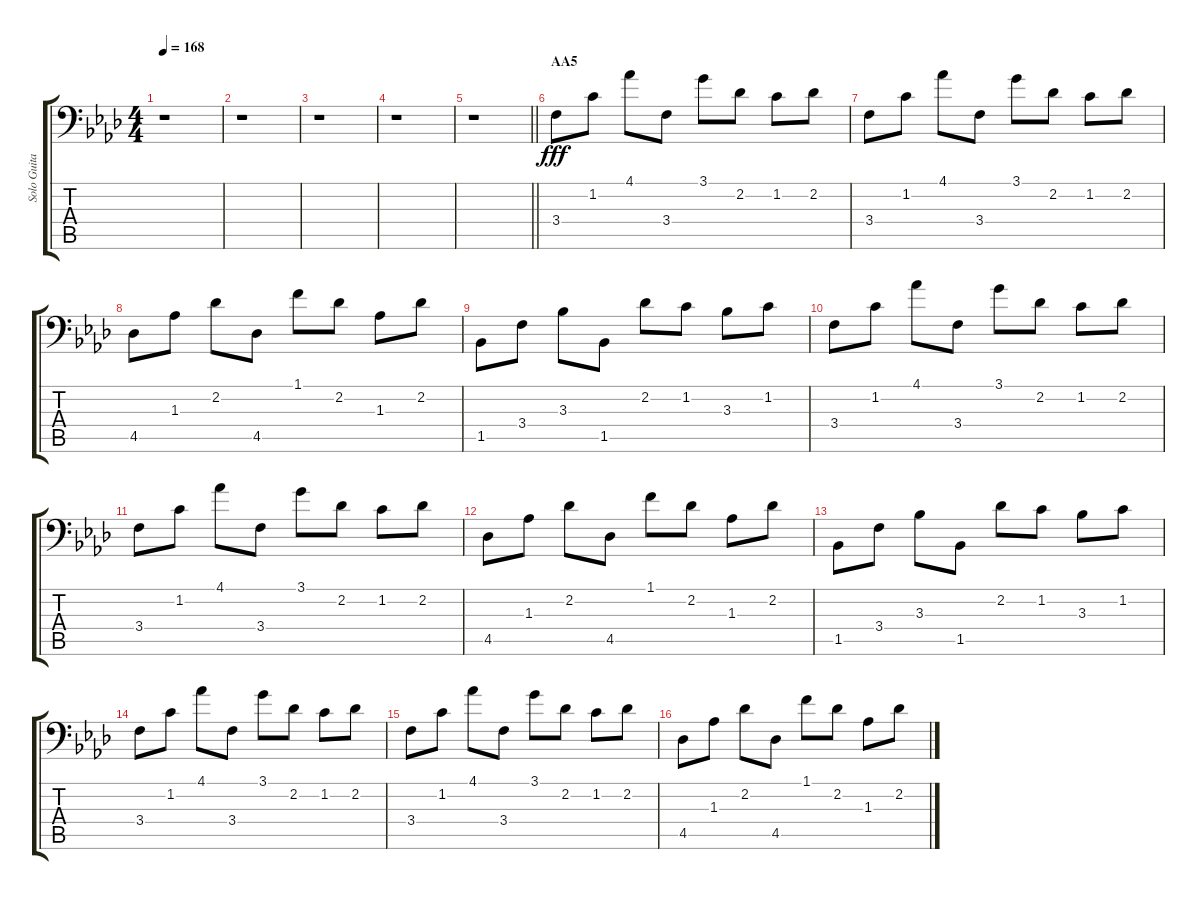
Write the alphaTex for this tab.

\track ("Solo Guitar(-octave effect)" "Solo Guita") {instrument distortionguitar}
\staff {score tabs}
\tuning (E3 B2 G2 D2 A1 E1) {hide}
\ts (4 4)
\tempo 168
\clef f4
\ks fminor
r.1{dy fff} |
r.1 |
r.1 |
r.1 |
\barLineRight lightlight
r.1 |
\section ("" "AA5")
3.4.8 1.2.8 4.1.8 3.4.8 3.1.8 2.2.8 1.2.8 2.2.8 |
3.4.8 1.2.8 4.1.8 3.4.8 3.1.8 2.2.8 1.2.8 2.2.8 |
4.5.8 1.3.8 2.2.8 4.5.8 1.1.8 2.2.8 1.3.8 2.2.8 |
1.5.8 3.4.8 3.3.8 1.5.8 2.2.8 1.2.8 3.3.8 1.2.8 |
3.4.8 1.2.8 4.1.8 3.4.8 3.1.8 2.2.8 1.2.8 2.2.8 |
3.4.8 1.2.8 4.1.8 3.4.8 3.1.8 2.2.8 1.2.8 2.2.8 |
4.5.8 1.3.8 2.2.8 4.5.8 1.1.8 2.2.8 1.3.8 2.2.8 |
1.5.8 3.4.8 3.3.8 1.5.8 2.2.8 1.2.8 3.3.8 1.2.8 |
3.4.8 1.2.8 4.1.8 3.4.8 3.1.8 2.2.8 1.2.8 2.2.8 |
3.4.8 1.2.8 4.1.8 3.4.8 3.1.8 2.2.8 1.2.8 2.2.8 |
4.5.8 1.3.8 2.2.8 4.5.8 1.1.8 2.2.8 1.3.8 2.2.8
